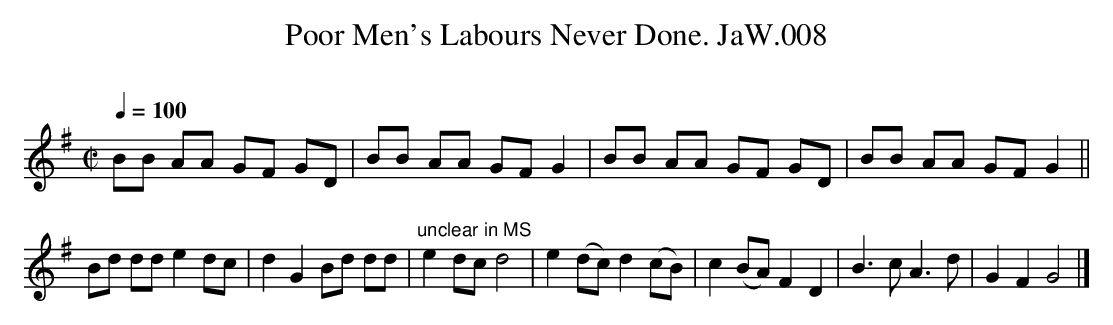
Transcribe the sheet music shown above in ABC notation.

X:1
T:Poor Men's Labours Never Done. JaW.008
M:C|
L:1/8
Q:1/4=100
O:
K:G
BB AA GF GD|BB AA GF G2|BB AA GF GD|BB AA GF G2||!
Bd dd e2dc|d2G2 Bd dd|"unclear in MS"e2dcd4|
e2(dc) d2(cB)|c2(BA)F2D2|B3c A3d|G2F2G4|]
